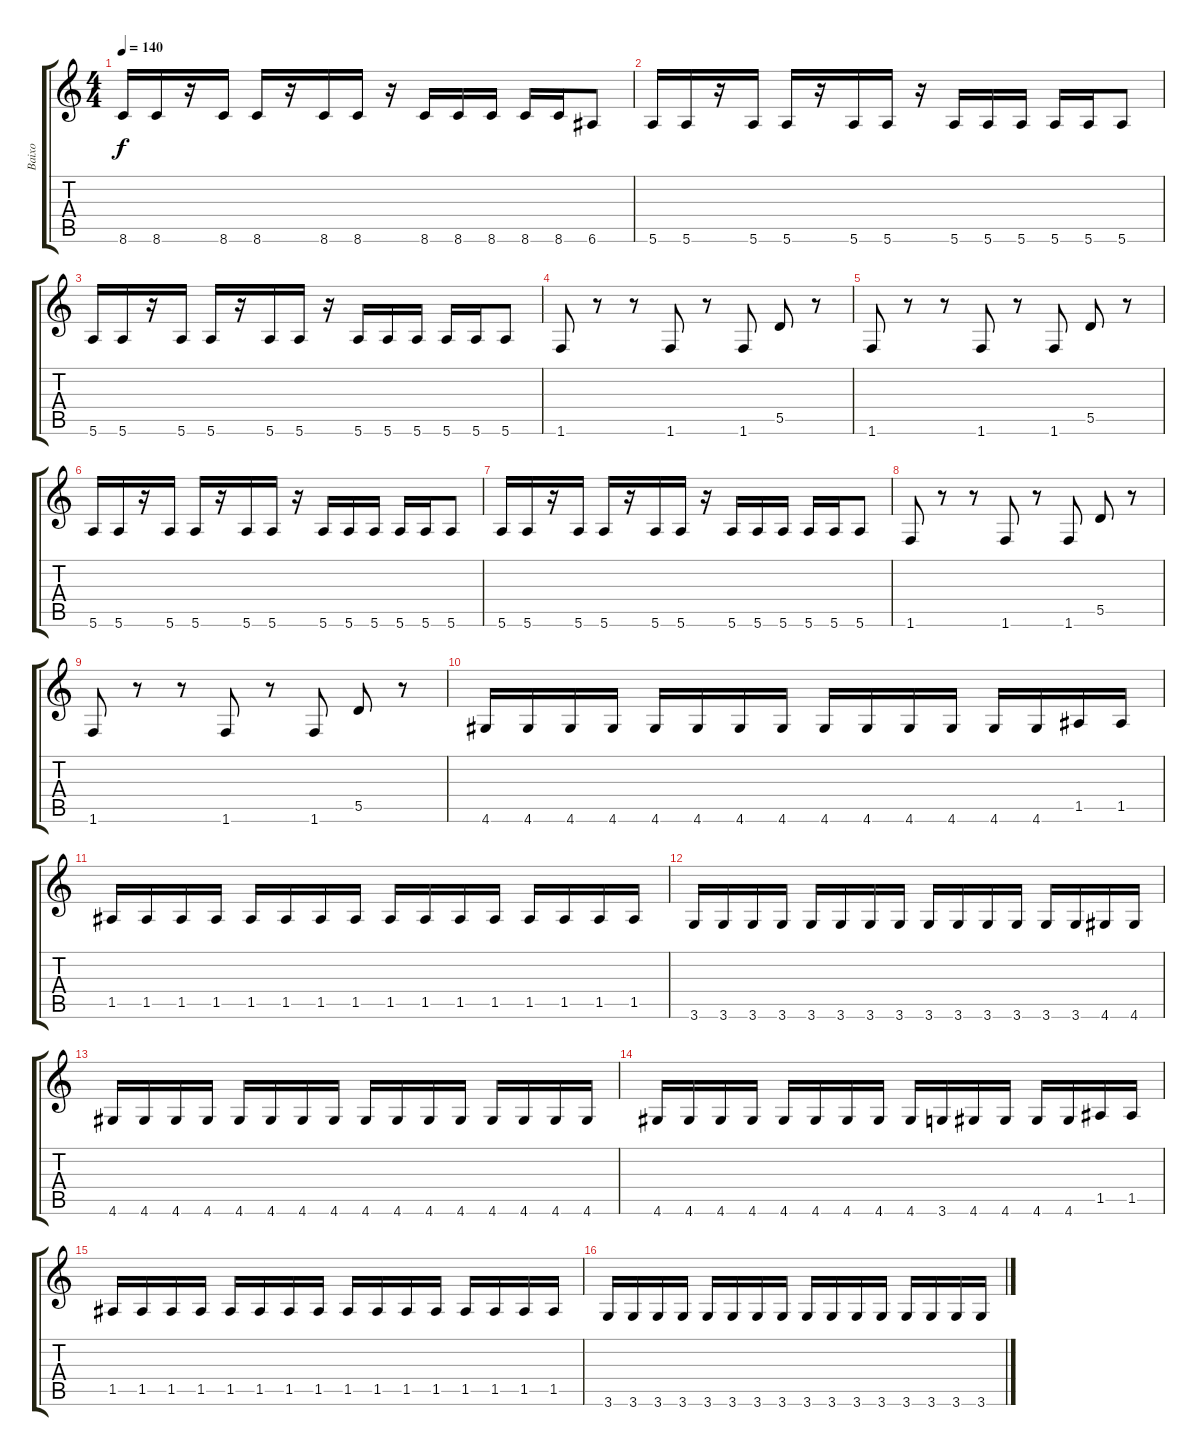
\track ("Baixo" "Baixo") {instrument electricbassfinger}
\staff {score tabs}
\tuning (E4 B3 G3 D3 A2 E2) {hide}
\ts (4 4)
\tempo 140
\clef g2
\ks c
8.6.16{dy f} 8.6.16 r.16 8.6.16 8.6.16 r.16 8.6.16 8.6.16 r.16 8.6.16 8.6.16 8.6.16 8.6.16 8.6.16 6.6.8 |
5.6.16 5.6.16 r.16 5.6.16 5.6.16 r.16 5.6.16 5.6.16 r.16 5.6.16 5.6.16 5.6.16 5.6.16 5.6.16 5.6.8 |
5.6.16 5.6.16 r.16 5.6.16 5.6.16 r.16 5.6.16 5.6.16 r.16 5.6.16 5.6.16 5.6.16 5.6.16 5.6.16 5.6.8 |
1.6.8 r.8 r.8 1.6.8 r.8 1.6.8 5.5.8 r.8 |
1.6.8 r.8 r.8 1.6.8 r.8 1.6.8 5.5.8 r.8 |
5.6.16 5.6.16 r.16 5.6.16 5.6.16 r.16 5.6.16 5.6.16 r.16 5.6.16 5.6.16 5.6.16 5.6.16 5.6.16 5.6.8 |
5.6.16 5.6.16 r.16 5.6.16 5.6.16 r.16 5.6.16 5.6.16 r.16 5.6.16 5.6.16 5.6.16 5.6.16 5.6.16 5.6.8 |
1.6.8 r.8 r.8 1.6.8 r.8 1.6.8 5.5.8 r.8 |
1.6.8 r.8 r.8 1.6.8 r.8 1.6.8 5.5.8 r.8 |
4.6.16 4.6.16 4.6.16 4.6.16 4.6.16 4.6.16 4.6.16 4.6.16 4.6.16 4.6.16 4.6.16 4.6.16 4.6.16 4.6.16 1.5.16 1.5.16 |
1.5.16 1.5.16 1.5.16 1.5.16 1.5.16 1.5.16 1.5.16 1.5.16 1.5.16 1.5.16 1.5.16 1.5.16 1.5.16 1.5.16 1.5.16 1.5.16 |
3.6.16 3.6.16 3.6.16 3.6.16 3.6.16 3.6.16 3.6.16 3.6.16 3.6.16 3.6.16 3.6.16 3.6.16 3.6.16 3.6.16 4.6.16 4.6.16 |
4.6.16 4.6.16 4.6.16 4.6.16 4.6.16 4.6.16 4.6.16 4.6.16 4.6.16 4.6.16 4.6.16 4.6.16 4.6.16 4.6.16 4.6.16 4.6.16 |
4.6.16 4.6.16 4.6.16 4.6.16 4.6.16 4.6.16 4.6.16 4.6.16 4.6.16 3.6.16 4.6.16 4.6.16 4.6.16 4.6.16 1.5.16 1.5.16 |
1.5.16 1.5.16 1.5.16 1.5.16 1.5.16 1.5.16 1.5.16 1.5.16 1.5.16 1.5.16 1.5.16 1.5.16 1.5.16 1.5.16 1.5.16 1.5.16 |
3.6.16 3.6.16 3.6.16 3.6.16 3.6.16 3.6.16 3.6.16 3.6.16 3.6.16 3.6.16 3.6.16 3.6.16 3.6.16 3.6.16 3.6.16 3.6.16
